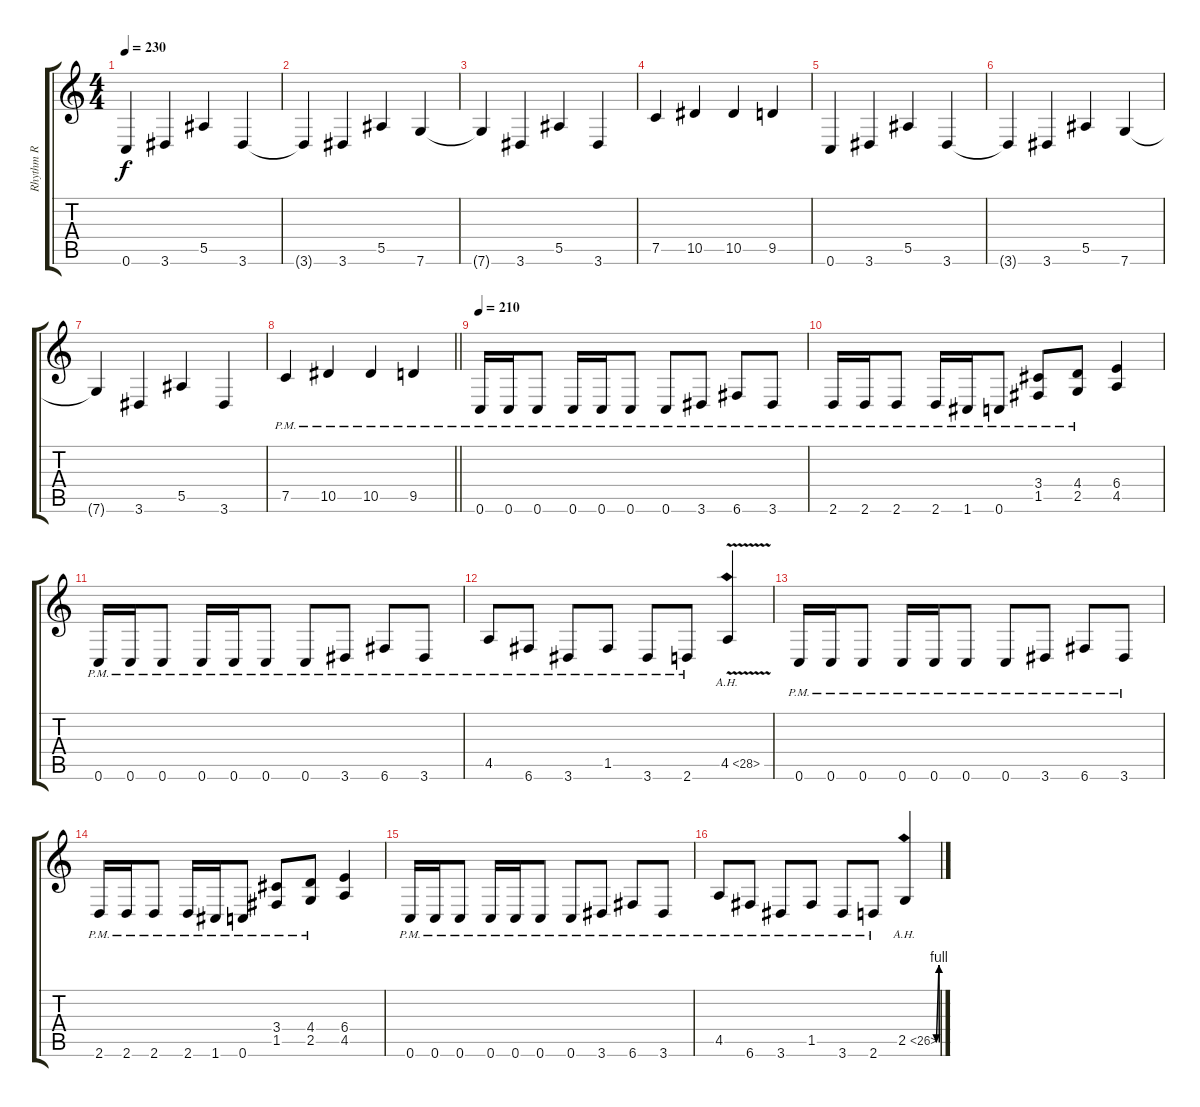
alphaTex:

\track ("Rhythm R" "Rhythm R") {instrument distortionguitar}
\staff {score tabs}
\tuning (C4 G3 Eb3 Bb2 F2 C2) {hide}
\ts (4 4)
\section ("" "")
\tempo 230
\clef g2
\ks c
0.6.4{dy f} 3.6.4 5.5.4 3.6.4 |
3.6{t}.4 3.6.4 5.5.4 7.6.4 |
7.6{t}.4 3.6.4 5.5.4 3.6.4 |
7.5.4 10.5.4 10.5.4 9.5.4 |
0.6.4 3.6.4 5.5.4 3.6.4 |
3.6{t}.4 3.6.4 5.5.4 7.6.4 |
7.6{t}.4 3.6.4 5.5.4 3.6.4 |
\barLineRight lightlight
7.5{pm}.4 10.5{pm}.4 10.5{pm}.4 9.5{pm}.4 |
\section ("" "")
\tempo 210
0.6{pm}.16 0.6{pm}.16 0.6{pm}.8 0.6{pm}.16 0.6{pm}.16 0.6{pm}.8 0.6{pm}.8 3.6{pm}.8 6.6{pm}.8 3.6{pm}.8 |
2.6{pm}.16 2.6{pm}.16 2.6{pm}.8 2.6{pm}.16 1.6{pm}.16 0.6{pm}.8 (3.4{pm} 1.5{pm}).8 (4.4 2.5{pm}).8 (6.4 4.5).4 |
0.6{pm}.16 0.6{pm}.16 0.6{pm}.8 0.6{pm}.16 0.6{pm}.16 0.6{pm}.8 0.6{pm}.8 3.6{pm}.8 6.6{pm}.8 3.6{pm}.8 |
4.5{pm}.8 6.6{pm}.8 3.6{pm}.8 1.5{pm}.8 3.6{pm}.8 2.6{pm}.8 4.5{ah 24 v}.4 |
0.6{pm}.16 0.6{pm}.16 0.6{pm}.8 0.6{pm}.16 0.6{pm}.16 0.6{pm}.8 0.6{pm}.8 3.6{pm}.8 6.6{pm}.8 3.6{pm}.8 |
2.6{pm}.16 2.6{pm}.16 2.6{pm}.8 2.6{pm}.16 1.6{pm}.16 0.6{pm}.8 (3.4{pm} 1.5{pm}).8 (4.4 2.5{pm}).8 (6.4 4.5).4 |
0.6{pm}.16 0.6{pm}.16 0.6{pm}.8 0.6{pm}.16 0.6{pm}.16 0.6{pm}.8 0.6{pm}.8 3.6{pm}.8 6.6{pm}.8 3.6{pm}.8 |
4.5{pm}.8 6.6{pm}.8 3.6{pm}.8 1.5{pm}.8 3.6{pm}.8 2.6{pm}.8 2.5{be (custom 0 0 18 0 30 0 33 4 60 0) ah 24}.4
